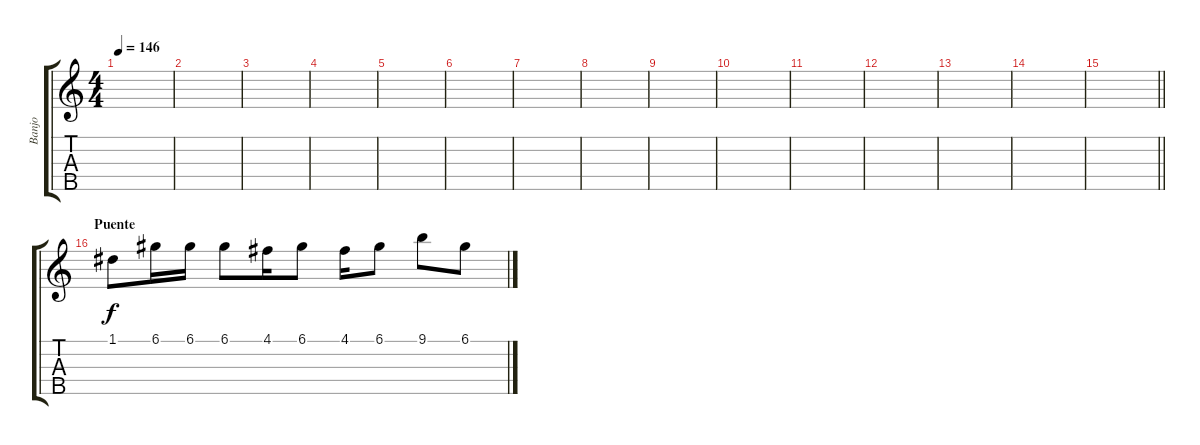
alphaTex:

\track ("Banjo" "Banjo") {instrument banjo}
\staff {score tabs}
\tuning (D4 A3 Gb3 D3 A4) {hide}
\displaytranspose 12
\ts (4 4)
\tempo 146
\clef g2
\ks c
|
|
|
|
|
|
|
|
|
|
|
|
|
|
\barLineRight lightlight
|
\section ("" "Puente")
1.1.8 6.1.16 6.1.16 6.1.8 4.1.16 6.1.8 4.1.16 6.1.8 9.1.8 6.1.8
